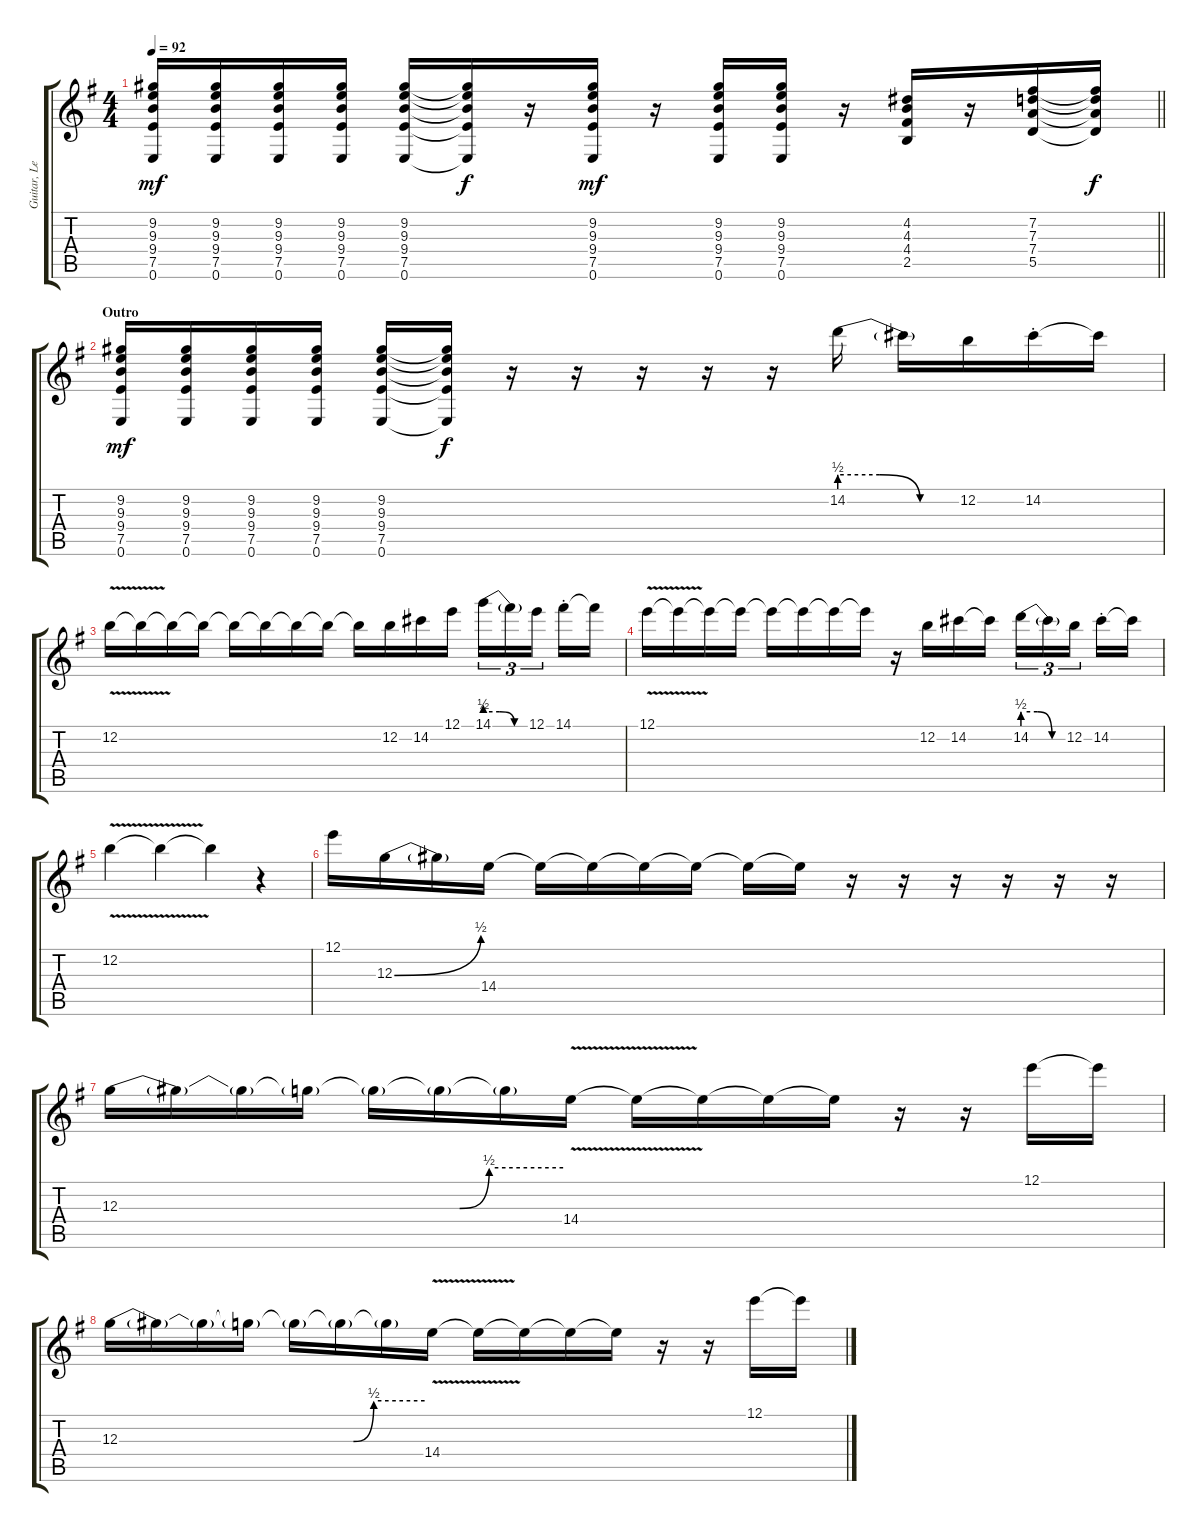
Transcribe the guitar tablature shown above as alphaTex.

\track ("Guitar, Lead" "Guitar, Le") {instrument overdrivenguitar}
\staff {score tabs}
\tuning (E4 B3 G3 D3 A2 E2) {hide}
\ts (4 4)
\tempo 92
\clef g2
\barLineRight lightlight
\ks g
(9.2 9.3 9.4 7.5 0.6).16{dy mf} (9.2 9.3 9.4 7.5 0.6).16 (9.2 9.3 9.4 7.5 0.6).16 (9.2 9.3 9.4 7.5 0.6).16 (9.2 9.3 9.4 7.5 0.6).16 (9.2{t} 9.3{t} 9.4{t} 7.5{t} 0.6{t}).16{dy f} r.16 (9.2 9.3 9.4 7.5 0.6).16{dy mf} r.16 (9.2 9.3 9.4 7.5 0.6).16 (9.2 9.3 9.4 7.5 0.6).16 r.16 (4.2 4.3 4.4 2.5).16 r.16 (7.2 7.3 7.4 5.5).16 (7.2{t} 7.3{t} 7.4{t} 5.5{t}).16{dy f} |
\section ("" "Outro")
(9.2 9.3 9.4 7.5 0.6).16{dy mf} (9.2 9.3 9.4 7.5 0.6).16 (9.2 9.3 9.4 7.5 0.6).16 (9.2 9.3 9.4 7.5 0.6).16 (9.2 9.3 9.4 7.5 0.6).16 (9.2{t} 9.3{t} 9.4{t} 7.5{t} 0.6{t}).16{dy f} r.16 r.16 r.16 r.16 r.16 14.2{be (custom 0 2 20 2 40 0 60 0)}.16 14.2{t}.16 12.2.16 14.2{st}.16 14.2{t}.16 |
12.2{v}.16 12.2{t}.16 12.2{t}.16 12.2{t}.16 12.2{t}.16 12.2{t}.16 12.2{t}.16 12.2{t}.16 12.2{t}.16 12.2.16 14.2.16 12.1.16 14.1{be (custom 0 2 20 2 40 0 60 0)}.16{tu (3 2)} 14.1{t}.16{tu (3 2)} 12.1.16{tu (3 2) beam splitsecondary} 14.1{st}.16 14.1{t}.16 |
12.1{v}.16 12.1{t}.16 12.1{t}.16 12.1{t}.16 12.1{t}.16 12.1{t}.16 12.1{t}.16 12.1{t}.16 r.16 12.2.16 14.2.16 14.2{t}.16 14.2{be (custom 0 2 20 2 40 0 60 0)}.16{tu (3 2)} 14.2{t}.16{tu (3 2)} 12.2.16{tu (3 2) beam splitsecondary} 14.2{st}.16 14.2{t}.16 |
12.2{v}.4 12.2{t}.4 12.2{t}.4 r.4 |
12.1.16 12.3{be (bend 0 0 60 2)}.16 12.3{t}.16 14.4.16 14.4{t}.16 14.4{t}.16 14.4{t}.16 14.4{t}.16 14.4{t}.16 14.4{t}.16 r.16 r.16 r.16 r.16 r.16 r.16 |
12.3{be (custom 0 0 46 0 50 2 60 2)}.16 12.3{t}.16 12.3{t}.16 12.3{t}.16 12.3{t}.16 12.3{t}.16 12.3{t}.16 14.4{v}.16 14.4{t}.16 14.4{t}.16 14.4{t}.16 14.4{t}.16 r.16 r.16 12.1.16 12.1{t}.16 |
12.3{be (custom 0 0 46 0 50 2 60 2)}.16 12.3{t}.16 12.3{t}.16 12.3{t}.16 12.3{t}.16 12.3{t}.16 12.3{t}.16 14.4{v}.16 14.4{t}.16 14.4{t}.16 14.4{t}.16 14.4{t}.16 r.16 r.16 12.1.16 12.1{t}.16
